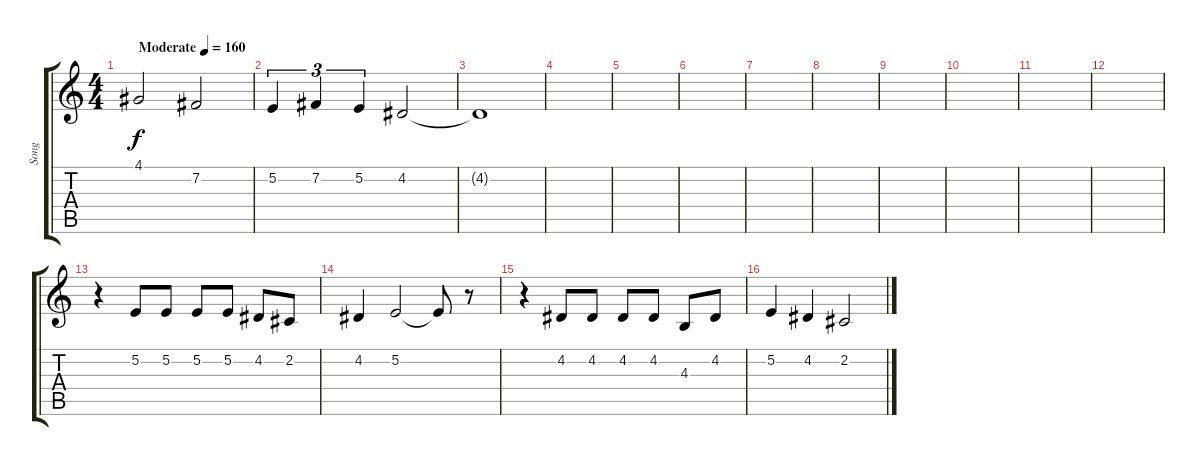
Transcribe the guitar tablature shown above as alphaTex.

\track ("Song" "Song") {instrument viola}
\staff {score tabs}
\tuning (E4 B3 G3 D3 A2 E2) {hide}
\ts (4 4)
\tempo (160 "Moderate")
\clef g2
\ks c
4.1.2{dy f instrument viola} 7.2.2 |
5.2.4{tu (3 2)} 7.2.4{tu (3 2)} 5.2.4{tu (3 2)} 4.2.2 |
4.2{t}.1 |
|
|
|
|
|
|
|
|
|
r.4 5.2.8 5.2.8 5.2.8 5.2.8 4.2.8 2.2.8 |
4.2.4 5.2.2 5.2{t}.8 r.8 |
r.4 4.2.8 4.2.8 4.2.8 4.2.8 4.3.8 4.2.8 |
5.2.4 4.2.4 2.2.2
